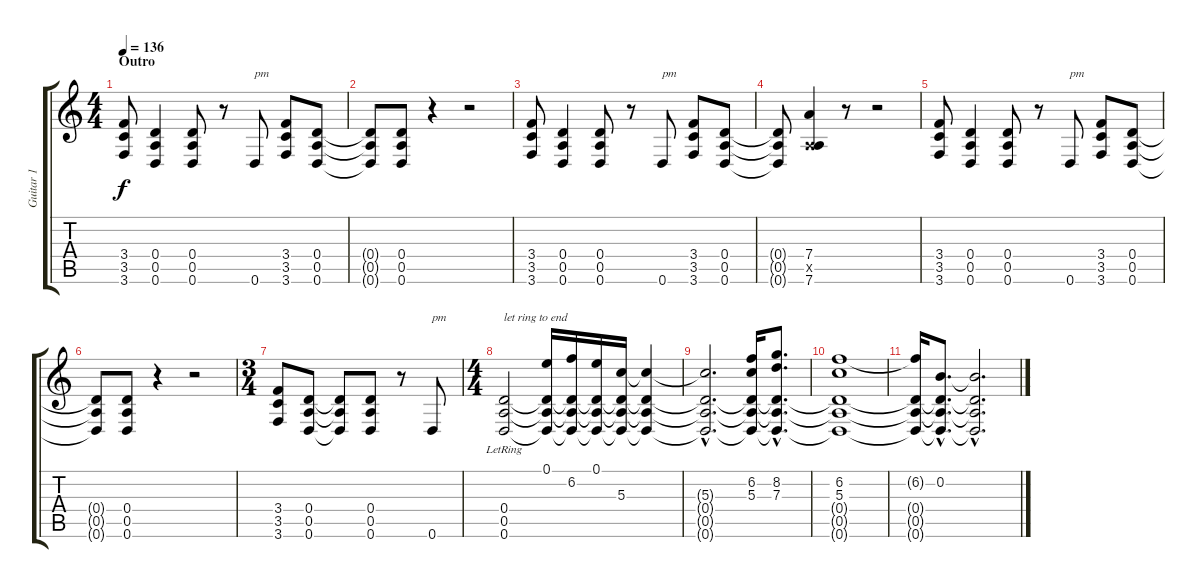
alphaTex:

\track ("Guitar 1" "Guitar 1") {instrument overdrivenguitar}
\staff {score tabs}
\tuning (E4 B3 G3 D3 A2 D2) {hide}
\ts (4 4)
\section ("" "Outro")
\tempo 136
\clef g2
\ks c
(3.4 3.5 3.6).8{dy f} (0.4 0.5 0.6).4 (0.4 0.5 0.6).8 r.8 0.6.8{txt "pm"} (3.4 3.5 3.6).8 (0.4 0.5 0.6).8 |
(0.4{t} 0.5{t} 0.6{t}).8 (0.4 0.5 0.6).8 r.4 r.2 |
(3.4 3.5 3.6).8 (0.4 0.5 0.6).4 (0.4 0.5 0.6).8 r.8 0.6.8{txt "pm"} (3.4 3.5 3.6).8 (0.4 0.5 0.6).8 |
(0.4{t} 0.5{t} 0.6{t}).8 (7.4 0.5{x} 7.6).4 r.8 r.2 |
(3.4 3.5 3.6).8 (0.4 0.5 0.6).4 (0.4 0.5 0.6).8 r.8 0.6.8{txt "pm"} (3.4 3.5 3.6).8 (0.4 0.5 0.6).8 |
(0.4{t} 0.5{t} 0.6{t}).8 (0.4 0.5 0.6).8 r.4 r.2 |
\ts (3 4)
(3.4 3.5 3.6).8 (0.4 0.5 0.6).8 (0.4{t} 0.5{t} 0.6{t}).8 (0.4 0.5 0.6).8 r.8 0.6.8{txt "pm"} |
\ts (4 4)
(0.4{lr} 0.5{lr} 0.6{lr}).2{txt "let ring to end"} (0.1 0.4{t} 0.5{t} 0.6{t}).16 (6.2 0.4{t} 0.5{t} 0.6{t}).16 (0.1 0.4{t} 0.5{t} 0.6{t}).16 (5.3 0.4{t} 0.5{t} 0.6{t}).16 (5.3{t} 0.4{t} 0.5{t} 0.6{t}).4 |
(5.3{hac t} 0.4{hac t} 0.5{hac t} 0.6{hac t}).2{d} (6.2 5.3 0.4{t} 0.5{t} 0.6{t}).16 (8.2{hac} 7.3{hac} 0.4{hac t} 0.5{hac t} 0.6{hac t}).8{d} |
(6.2 5.3 0.4{t} 0.5{t} 0.6{t}).1 |
(6.2{t} 0.4{t} 0.5{t} 0.6{t}).16 (0.2{hac} 0.4{hac t} 0.5{hac t} 0.6{hac t}).8{d} (0.2{hac t} 0.4{hac t} 0.5{hac t} 0.6{hac t}).2{d}
